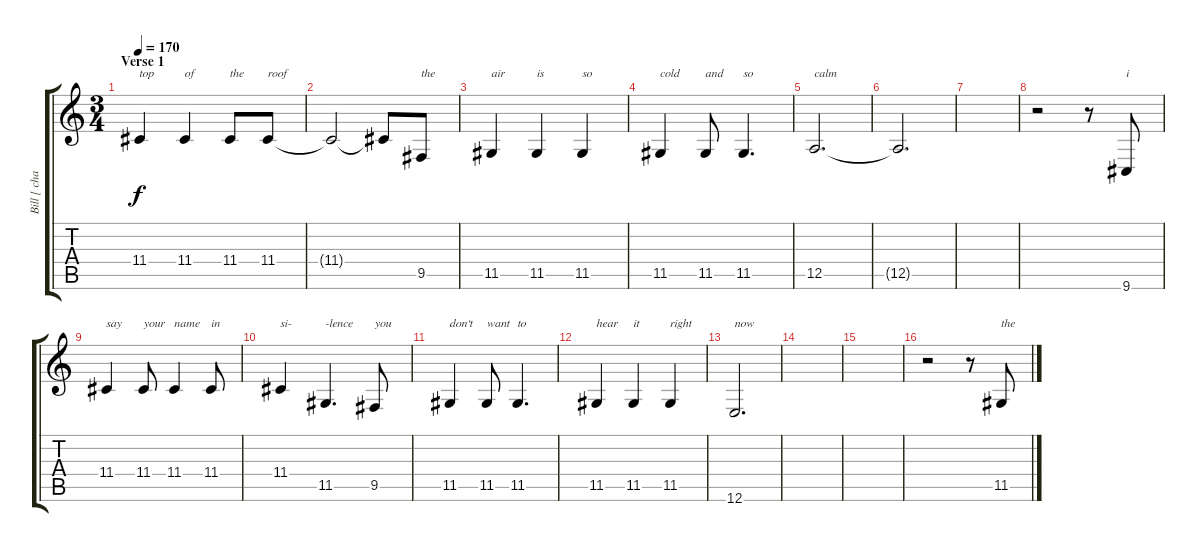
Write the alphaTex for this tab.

\track ("Bill [ chant ]" "Bill [ cha") {instrument oboe}
\staff {score tabs}
\tuning (E4 B3 G3 D3 A2 E2) {hide}
\ts (3 4)
\section ("" "Verse 1")
\tempo 170
\clef g2
\ks c
11.4.4{txt "top" dy f} 11.4.4{txt "of"} 11.4.8{txt "the"} 11.4.8{txt "roof"} |
11.4{t}.2 11.4{t}.8 9.5.8{txt "the"} |
11.5.4{txt "air"} 11.5.4{txt "is"} 11.5.4{txt "so"} |
11.5.4{txt "cold"} 11.5.8{txt "and"} 11.5.4{d txt "so"} |
12.5.2{d txt "calm"} |
12.5{t}.2{d} |
|
r.2 r.8 9.6.8{txt "i"} |
11.4.4{txt "say"} 11.4.8{txt "your"} 11.4.4{txt "name"} 11.4.8{txt "in"} |
11.4.4{txt "si-"} 11.5.4{d txt "-lence"} 9.5.8{txt "you"} |
11.5.4{txt "don't"} 11.5.8{txt "want"} 11.5.4{d txt "to"} |
11.5.4{txt "hear"} 11.5.4{txt "it"} 11.5.4{txt "right"} |
12.6.2{d txt "now"} |
|
|
r.2 r.8 11.5.8{txt "the"}
